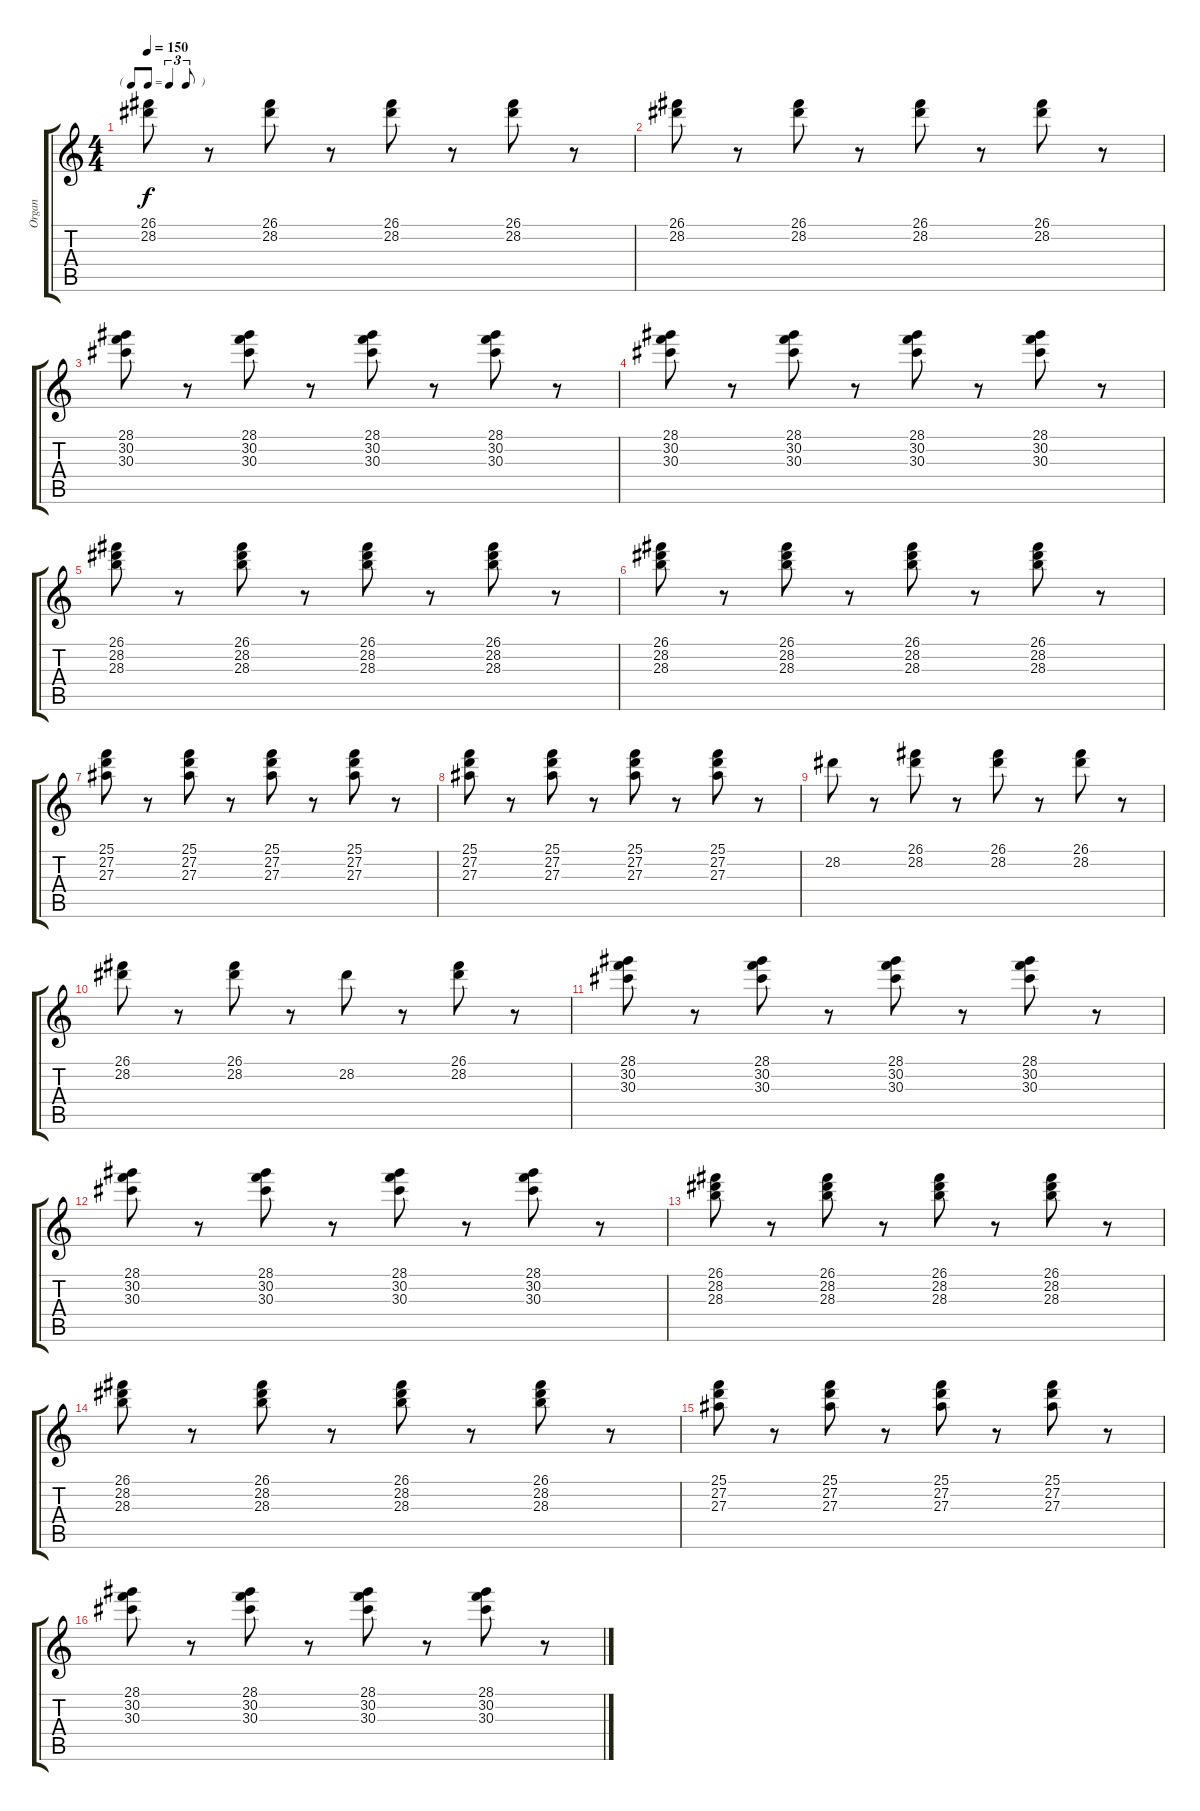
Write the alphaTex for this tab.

\track ("Organ" "Organ") {instrument rockorgan}
\staff {score tabs}
\tuning (E4 B3 G3 D3 A2 E2) {hide}
\ts (4 4)
\tf triplet8th
\tempo 150
\clef g2
\ks c
(26.1 28.2).8{dy f instrument rockorgan} r.8 (26.1 28.2).8 r.8 (26.1 28.2).8 r.8 (26.1 28.2).8 r.8 |
(26.1 28.2).8 r.8 (26.1 28.2).8 r.8 (26.1 28.2).8 r.8 (26.1 28.2).8 r.8 |
(28.1 30.2 30.3).8 r.8 (28.1 30.2 30.3).8 r.8 (28.1 30.2 30.3).8 r.8 (28.1 30.2 30.3).8 r.8 |
(28.1 30.2 30.3).8 r.8 (28.1 30.2 30.3).8 r.8 (28.1 30.2 30.3).8 r.8 (28.1 30.2 30.3).8 r.8 |
(26.1 28.2 28.3).8 r.8 (26.1 28.2 28.3).8 r.8 (26.1 28.2 28.3).8 r.8 (26.1 28.2 28.3).8 r.8 |
(26.1 28.2 28.3).8 r.8 (26.1 28.2 28.3).8 r.8 (26.1 28.2 28.3).8 r.8 (26.1 28.2 28.3).8 r.8 |
(25.1 27.2 27.3).8 r.8 (25.1 27.2 27.3).8 r.8 (25.1 27.2 27.3).8 r.8 (25.1 27.2 27.3).8 r.8 |
(25.1 27.2 27.3).8 r.8 (25.1 27.2 27.3).8 r.8 (25.1 27.2 27.3).8 r.8 (25.1 27.2 27.3).8 r.8 |
28.2.8 r.8 (26.1 28.2).8 r.8 (26.1 28.2).8 r.8 (26.1 28.2).8 r.8 |
(26.1 28.2).8 r.8 (26.1 28.2).8 r.8 28.2.8 r.8 (26.1 28.2).8 r.8 |
(28.1 30.2 30.3).8 r.8 (28.1 30.2 30.3).8 r.8 (28.1 30.2 30.3).8 r.8 (28.1 30.2 30.3).8 r.8 |
(28.1 30.2 30.3).8 r.8 (28.1 30.2 30.3).8 r.8 (28.1 30.2 30.3).8 r.8 (28.1 30.2 30.3).8 r.8 |
(26.1 28.2 28.3).8 r.8 (26.1 28.2 28.3).8 r.8 (26.1 28.2 28.3).8 r.8 (26.1 28.2 28.3).8 r.8 |
(26.1 28.2 28.3).8 r.8 (26.1 28.2 28.3).8 r.8 (26.1 28.2 28.3).8 r.8 (26.1 28.2 28.3).8 r.8 |
(25.1 27.2 27.3).8 r.8 (25.1 27.2 27.3).8 r.8 (25.1 27.2 27.3).8 r.8 (25.1 27.2 27.3).8 r.8 |
(28.1 30.2 30.3).8 r.8 (28.1 30.2 30.3).8 r.8 (28.1 30.2 30.3).8 r.8 (28.1 30.2 30.3).8 r.8
